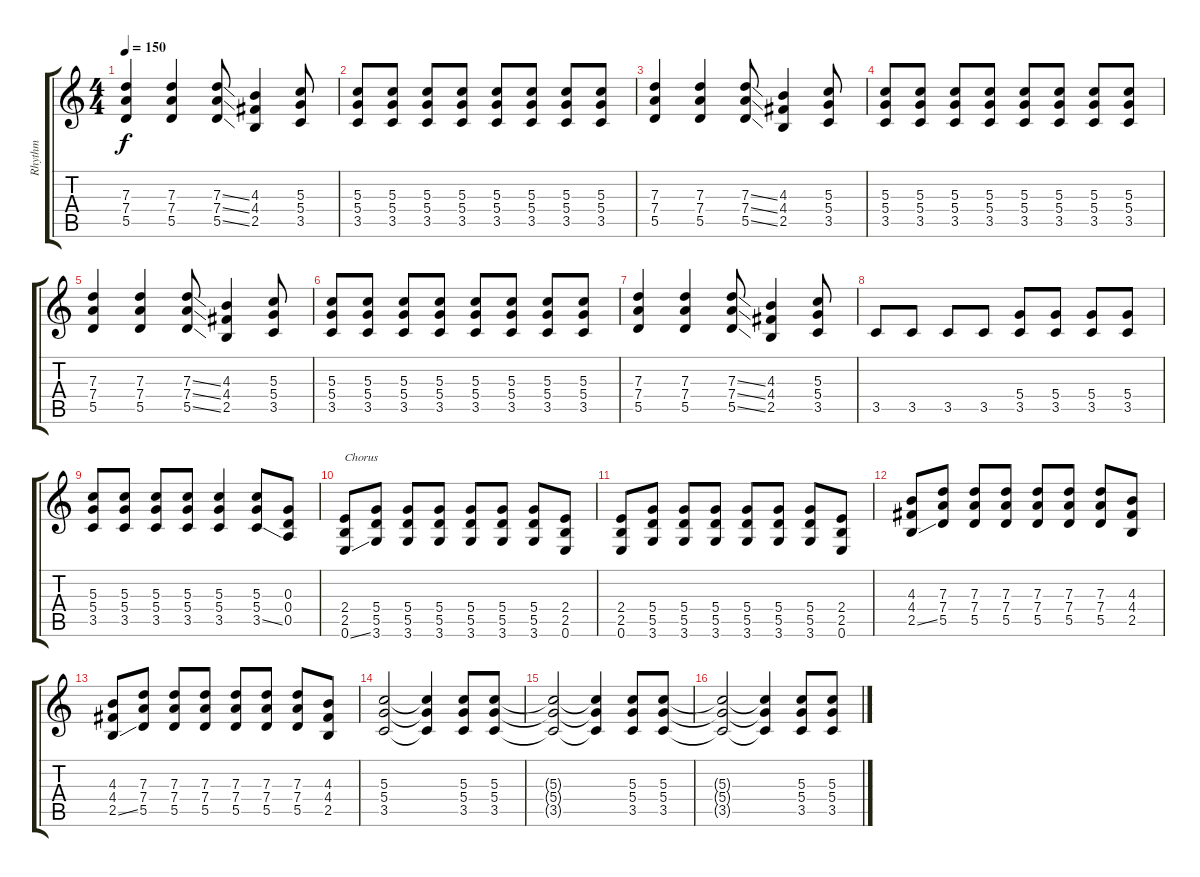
\track ("Rhythm" "Rhythm") {instrument distortionguitar}
\staff {score tabs}
\tuning (E4 B3 G3 D3 A2 E2) {hide}
\ts (4 4)
\tempo 150
\clef g2
\ks c
(7.3 7.4 5.5).4{dy f} (7.3 7.4 5.5).4 (7.3{ss} 7.4{ss} 5.5{ss}).8 (4.3 4.4 2.5).4 (5.3 5.4 3.5).8 |
(5.3 5.4 3.5).8 (5.3 5.4 3.5).8 (5.3 5.4 3.5).8 (5.3 5.4 3.5).8 (5.3 5.4 3.5).8 (5.3 5.4 3.5).8 (5.3 5.4 3.5).8 (5.3 5.4 3.5).8 |
(7.3 7.4 5.5).4 (7.3 7.4 5.5).4 (7.3{ss} 7.4{ss} 5.5{ss}).8 (4.3 4.4 2.5).4 (5.3 5.4 3.5).8 |
(5.3 5.4 3.5).8 (5.3 5.4 3.5).8 (5.3 5.4 3.5).8 (5.3 5.4 3.5).8 (5.3 5.4 3.5).8 (5.3 5.4 3.5).8 (5.3 5.4 3.5).8 (5.3 5.4 3.5).8 |
(7.3 7.4 5.5).4 (7.3 7.4 5.5).4 (7.3{ss} 7.4{ss} 5.5{ss}).8 (4.3 4.4 2.5).4 (5.3 5.4 3.5).8 |
(5.3 5.4 3.5).8 (5.3 5.4 3.5).8 (5.3 5.4 3.5).8 (5.3 5.4 3.5).8 (5.3 5.4 3.5).8 (5.3 5.4 3.5).8 (5.3 5.4 3.5).8 (5.3 5.4 3.5).8 |
(7.3 7.4 5.5).4 (7.3 7.4 5.5).4 (7.3{ss} 7.4{ss} 5.5{ss}).8 (4.3 4.4 2.5).4 (5.3 5.4 3.5).8 |
3.5.8 3.5.8 3.5.8 3.5.8 (5.4 3.5).8 (5.4 3.5).8 (5.4 3.5).8 (5.4 3.5).8 |
(5.3 5.4 3.5).8 (5.3 5.4 3.5).8 (5.3 5.4 3.5).8 (5.3 5.4 3.5).8 (5.3 5.4 3.5).4 (5.3 5.4 3.5{ss}).8 (0.3 0.4 0.5).8 |
(2.4 2.5 0.6{ss}).8{txt "Chorus"} (5.4 5.5 3.6).8 (5.4 5.5 3.6).8 (5.4 5.5 3.6).8 (5.4 5.5 3.6).8 (5.4 5.5 3.6).8 (5.4 5.5 3.6).8 (2.4 2.5 0.6).8 |
(2.4 2.5 0.6).8 (5.4 5.5 3.6).8 (5.4 5.5 3.6).8 (5.4 5.5 3.6).8 (5.4 5.5 3.6).8 (5.4 5.5 3.6).8 (5.4 5.5 3.6).8 (2.4 2.5 0.6).8 |
(4.3 4.4 2.5{ss}).8 (7.3 7.4 5.5).8 (7.3 7.4 5.5).8 (7.3 7.4 5.5).8 (7.3 7.4 5.5).8 (7.3 7.4 5.5).8 (7.3 7.4 5.5).8 (4.3 4.4 2.5).8 |
(4.3 4.4 2.5{ss}).8 (7.3 7.4 5.5).8 (7.3 7.4 5.5).8 (7.3 7.4 5.5).8 (7.3 7.4 5.5).8 (7.3 7.4 5.5).8 (7.3 7.4 5.5).8 (4.3 4.4 2.5).8 |
(5.3 5.4 3.5).2 (5.3{t} 5.4{t} 3.5{t}).4 (5.3 5.4 3.5).8 (5.3 5.4 3.5).8 |
(5.3{t} 5.4{t} 3.5{t}).2 (5.3{t} 5.4{t} 3.5{t}).4 (5.3 5.4 3.5).8 (5.3 5.4 3.5).8 |
(5.3{t} 5.4{t} 3.5{t}).2 (5.3{t} 5.4{t} 3.5{t}).4 (5.3 5.4 3.5).8 (5.3 5.4 3.5).8
